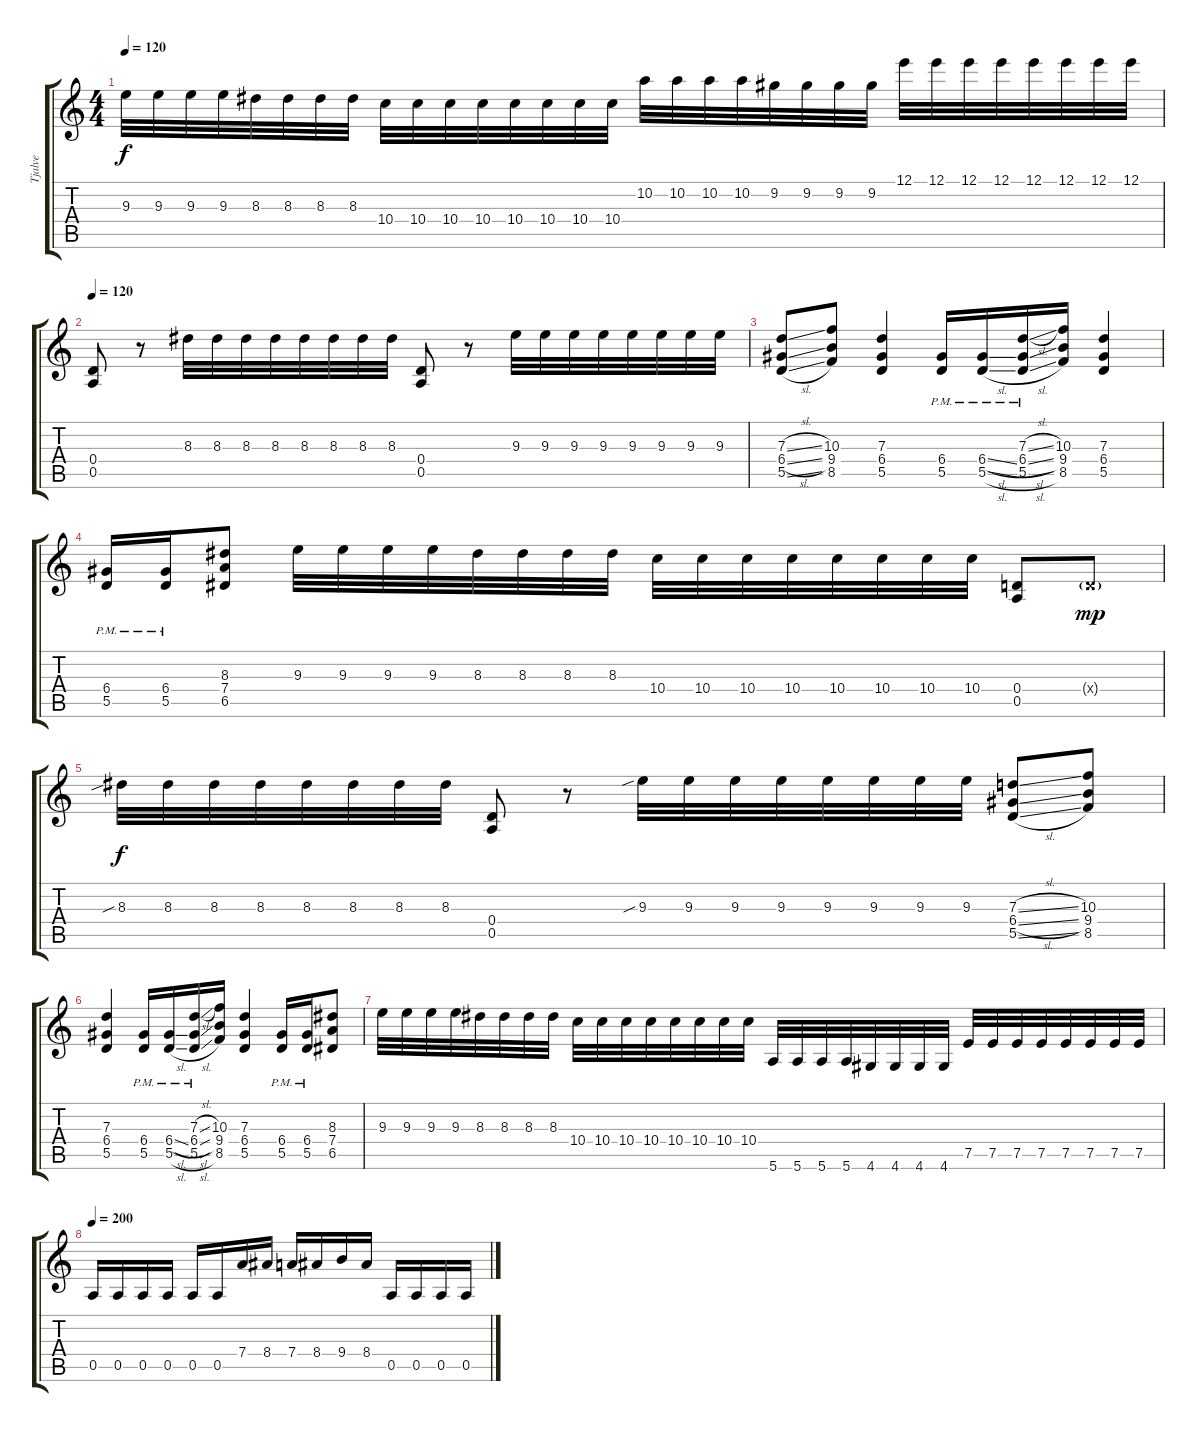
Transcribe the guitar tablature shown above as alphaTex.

\track ("Tjalve" "Tjalve") {instrument distortionguitar}
\staff {score tabs}
\tuning (E4 B3 G3 D3 A2 E2) {hide}
\ts (4 4)
\tempo 120
\clef g2
\ks c
9.3.32{dy f} 9.3.32 9.3.32 9.3.32 8.3.32 8.3.32 8.3.32 8.3.32 10.4.32 10.4.32 10.4.32 10.4.32 10.4.32 10.4.32 10.4.32 10.4.32 10.2.32 10.2.32 10.2.32 10.2.32 9.2.32 9.2.32 9.2.32 9.2.32 12.1.32 12.1.32 12.1.32 12.1.32 12.1.32 12.1.32 12.1.32 12.1.32 |
\tempo 120
(0.4 0.5).8 r.8 8.3.32 8.3.32 8.3.32 8.3.32 8.3.32 8.3.32 8.3.32 8.3.32 (0.4 0.5).8 r.8 9.3.32 9.3.32 9.3.32 9.3.32 9.3.32 9.3.32 9.3.32 9.3.32 |
(7.3{sl} 6.4{sl} 5.5{sl}).8 (10.3 9.4 8.5).8 (7.3 6.4 5.5).4 (6.4{pm} 5.5{pm}).16 (6.4{sl pm} 5.5{sl pm}).16 (7.3{sl pm} 6.4{sl pm} 5.5{sl pm}).16 (10.3 9.4 8.5).16 (7.3 6.4 5.5).4 |
(6.4{pm} 5.5{pm}).16 (6.4{pm} 5.5{pm}).16 (8.3 7.4 6.5).8 9.3.32 9.3.32 9.3.32 9.3.32 8.3.32 8.3.32 8.3.32 8.3.32 10.4.32 10.4.32 10.4.32 10.4.32 10.4.32 10.4.32 10.4.32 10.4.32 (0.4 0.5).8 0.4{g x}.8{dy mp} |
8.3{sib}.32{dy f} 8.3.32 8.3.32 8.3.32 8.3.32 8.3.32 8.3.32 8.3.32 (0.4 0.5).8 r.8 9.3{sib}.32 9.3.32 9.3.32 9.3.32 9.3.32 9.3.32 9.3.32 9.3.32 (7.3{sl} 6.4{sl} 5.5{sl}).8 (10.3 9.4 8.5).8 |
(7.3 6.4 5.5).4 (6.4{pm} 5.5{pm}).16 (6.4{sl pm} 5.5{sl pm}).16 (7.3{sl pm} 6.4{sl pm} 5.5{sl pm}).16 (10.3 9.4 8.5).16 (7.3 6.4 5.5).4 (6.4{pm} 5.5{pm}).16 (6.4{pm} 5.5{pm}).16 (8.3 7.4 6.5).8 |
9.3.32 9.3.32 9.3.32 9.3.32 8.3.32 8.3.32 8.3.32 8.3.32 10.4.32 10.4.32 10.4.32 10.4.32 10.4.32 10.4.32 10.4.32 10.4.32 5.6.32 5.6.32 5.6.32 5.6.32 4.6.32 4.6.32 4.6.32 4.6.32 7.5.32 7.5.32 7.5.32 7.5.32 7.5.32 7.5.32 7.5.32 7.5.32 |
\tempo 200
0.5.16 0.5.16 0.5.16 0.5.16 0.5.16 0.5.16 7.4.16 8.4.16 7.4.16 8.4.16 9.4.16 8.4.16 0.5.16 0.5.16 0.5.16 0.5.16
